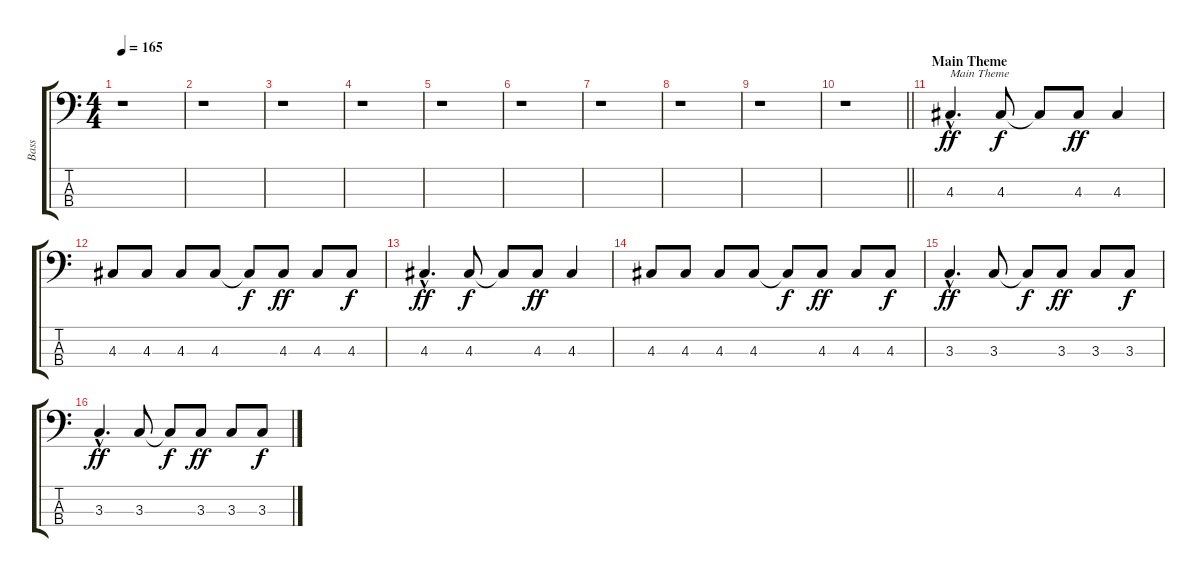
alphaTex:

\track ("Bass" "Bass") {instrument electricbasspick}
\staff {score tabs}
\tuning (G2 D2 A1 E1) {hide}
\ts (4 4)
\tempo 165
\clef f4
\ks c
r.1{dy ff} |
r.1 |
r.1 |
r.1 |
r.1 |
r.1 |
r.1 |
r.1 |
r.1 |
\barLineRight lightlight
r.1 |
\section ("" "Main Theme")
4.3{hac}.4{d txt "Main Theme" volume 16 balance 10 instrument electricbasspick} 4.3.8{dy f} 4.3{t}.8 4.3.8{dy ff} 4.3.4 |
4.3.8 4.3.8 4.3.8 4.3.8 4.3{t}.8{dy f} 4.3.8{dy ff} 4.3.8 4.3.8{dy f} |
4.3{hac}.4{d dy ff} 4.3.8{dy f} 4.3{t}.8 4.3.8{dy ff} 4.3.4 |
4.3.8 4.3.8 4.3.8 4.3.8 4.3{t}.8{dy f} 4.3.8{dy ff} 4.3.8 4.3.8{dy f} |
3.3{hac}.4{d dy ff} 3.3.8 3.3{t}.8{dy f} 3.3.8{dy ff} 3.3.8 3.3.8{dy f} |
3.3{hac}.4{d dy ff} 3.3.8 3.3{t}.8{dy f} 3.3.8{dy ff} 3.3.8 3.3.8{dy f}
